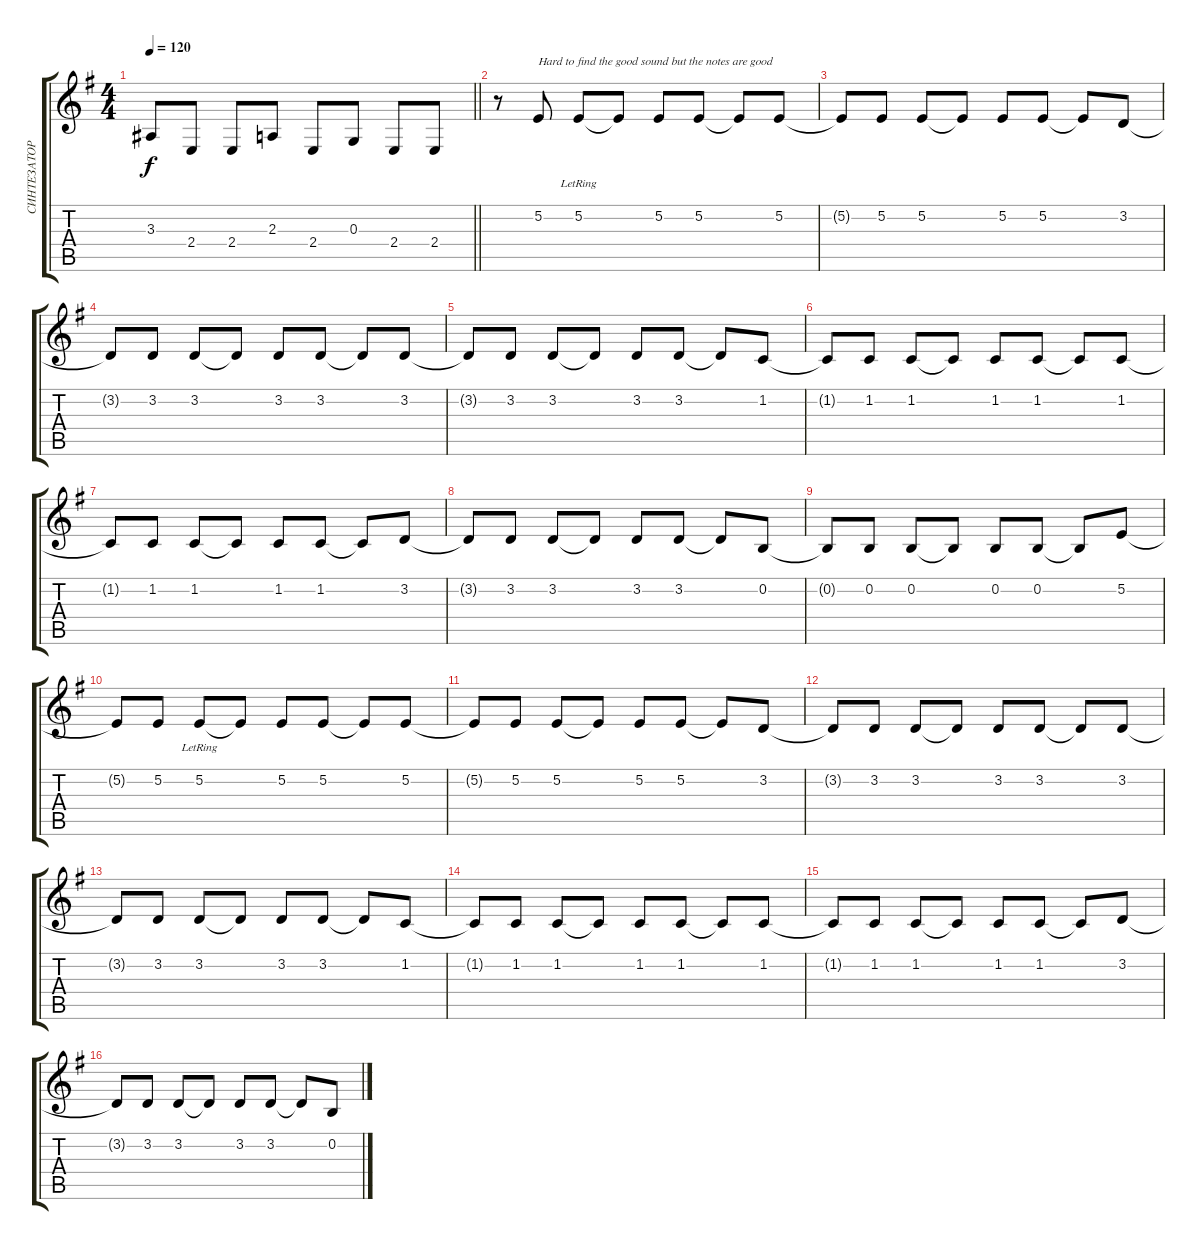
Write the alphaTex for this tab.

\track ("СИНТЕЗАТОР" "СИНТЕЗАТОР") {instrument synthbrass1}
\staff {score tabs}
\tuning (E4 B3 G3 D3 A2 E2) {hide}
\ts (4 4)
\tempo 120
\clef g2
\barLineRight lightlight
\ks g
3.3.8{dy f} 2.4.8 2.4.8 2.3.8 2.4.8 0.3.8 2.4.8 2.4.8 |
r.8{volume 16 instrument synthbrass1} 5.2.8{txt "Hard to find the good sound but the notes are good"} 5.2{lr}.8 5.2{t}.8 5.2.8 5.2.8 5.2{t}.8 5.2.8 |
5.2{t}.8 5.2.8 5.2.8 5.2{t}.8 5.2.8 5.2.8 5.2{t}.8 3.2.8 |
3.2{t}.8 3.2.8 3.2.8 3.2{t}.8 3.2.8 3.2.8 3.2{t}.8 3.2.8 |
3.2{t}.8 3.2.8 3.2.8 3.2{t}.8 3.2.8 3.2.8 3.2{t}.8 1.2.8 |
1.2{t}.8 1.2.8 1.2.8 1.2{t}.8 1.2.8 1.2.8 1.2{t}.8 1.2.8 |
1.2{t}.8 1.2.8 1.2.8 1.2{t}.8 1.2.8 1.2.8 1.2{t}.8 3.2.8 |
3.2{t}.8 3.2.8 3.2.8 3.2{t}.8 3.2.8 3.2.8 3.2{t}.8 0.2.8 |
0.2{t}.8 0.2.8 0.2.8 0.2{t}.8 0.2.8 0.2.8 0.2{t}.8 5.2.8 |
5.2{t}.8 5.2.8 5.2{lr}.8 5.2{t}.8 5.2.8 5.2.8 5.2{t}.8 5.2.8 |
5.2{t}.8 5.2.8 5.2.8 5.2{t}.8 5.2.8 5.2.8 5.2{t}.8 3.2.8 |
3.2{t}.8 3.2.8 3.2.8 3.2{t}.8 3.2.8 3.2.8 3.2{t}.8 3.2.8 |
3.2{t}.8 3.2.8 3.2.8 3.2{t}.8 3.2.8 3.2.8 3.2{t}.8 1.2.8 |
1.2{t}.8 1.2.8 1.2.8 1.2{t}.8 1.2.8 1.2.8 1.2{t}.8 1.2.8 |
1.2{t}.8 1.2.8 1.2.8 1.2{t}.8 1.2.8 1.2.8 1.2{t}.8 3.2.8 |
3.2{t}.8 3.2.8 3.2.8 3.2{t}.8 3.2.8 3.2.8 3.2{t}.8 0.2.8
